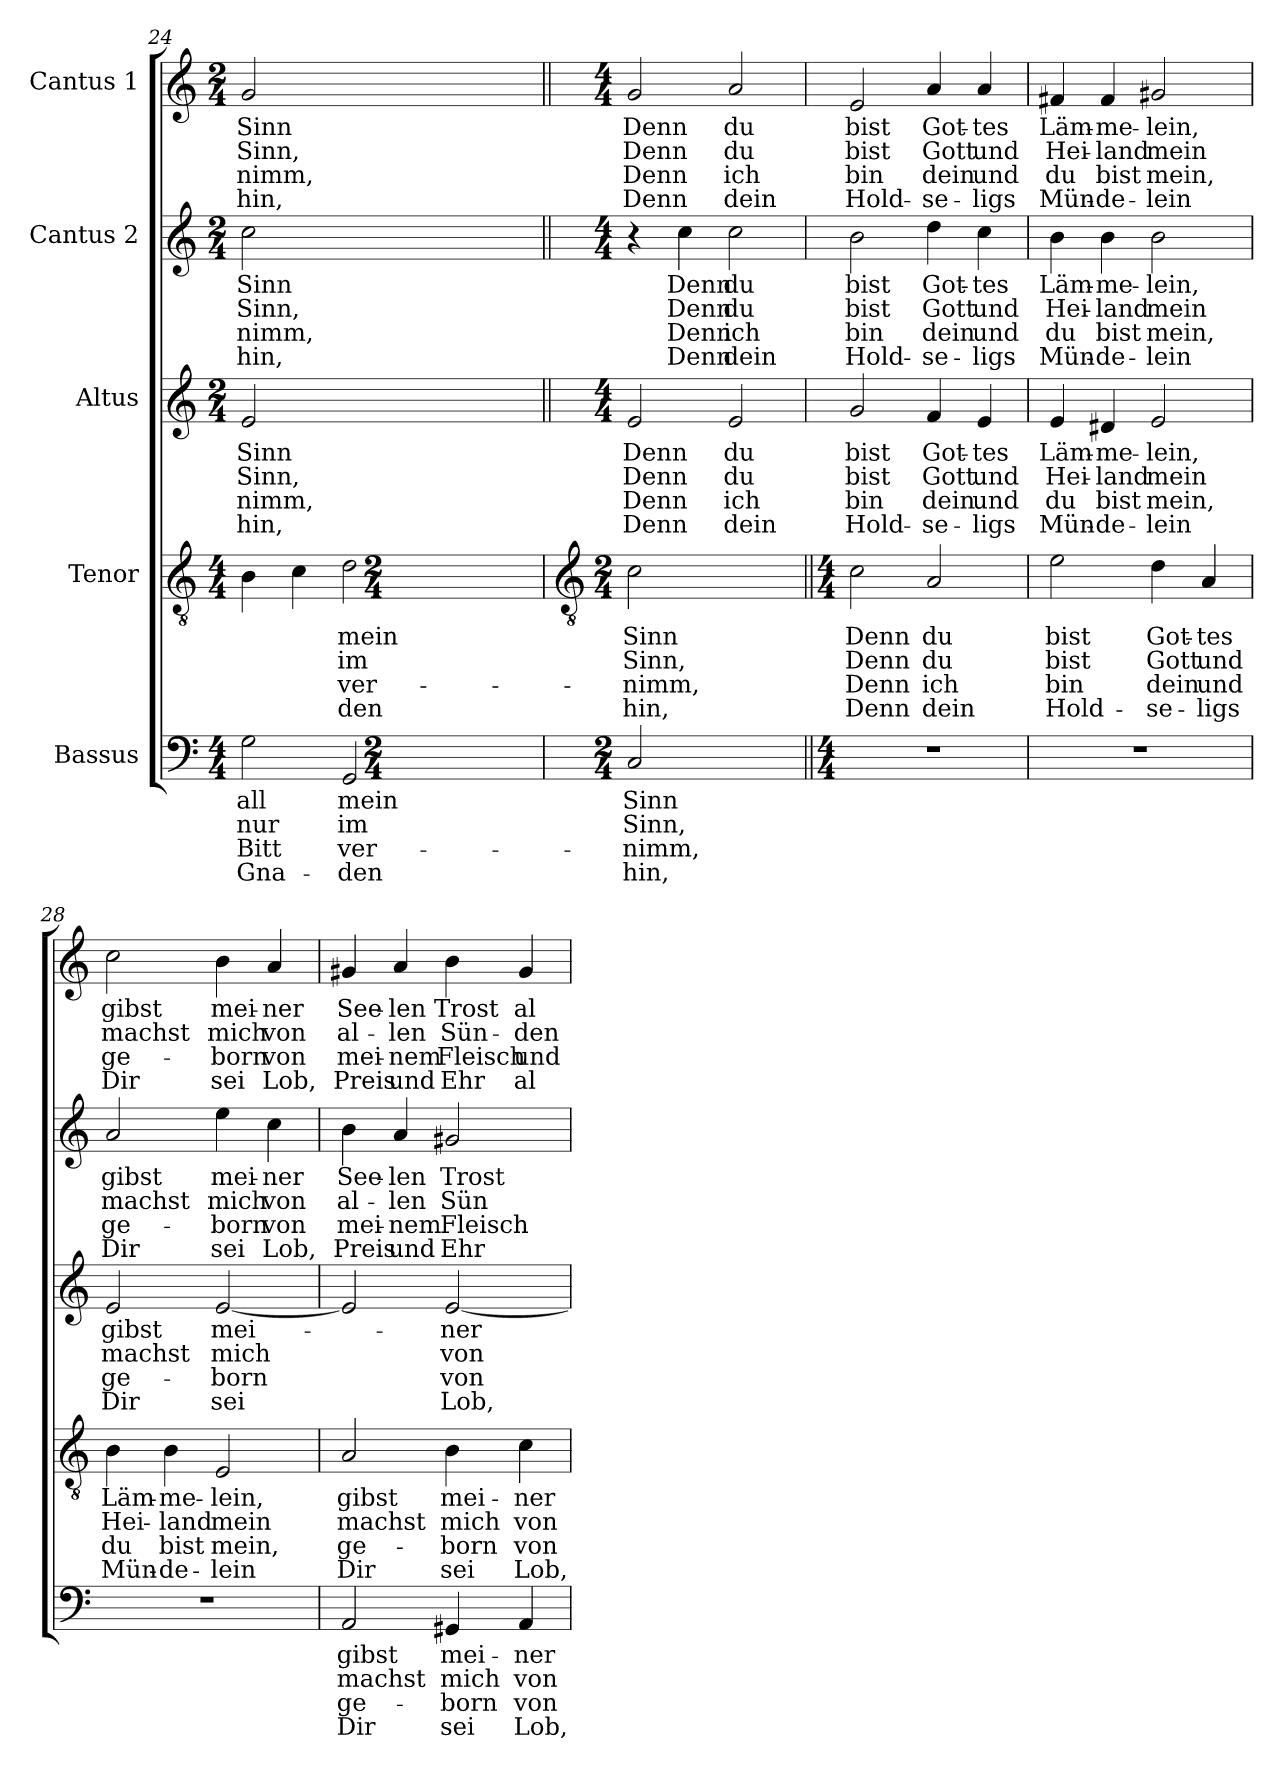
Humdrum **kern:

**kern	**text	**text	**text	**text	**kern	**text	**text	**text	**text	**kern	**text	**text	**text	**text	**kern	**text	**text	**text	**text	**kern	**text	**text	**text	**text
*part5	*part5	*part5	*part5	*part5	*part4	*part4	*part4	*part4	*part4	*part3	*part3	*part3	*part3	*part3	*part2	*part2	*part2	*part2	*part2	*part1	*part1	*part1	*part1	*part1
*staff5	*staff5	*staff5	*staff5	*staff5	*staff4	*staff4	*staff4	*staff4	*staff4	*staff3	*staff3	*staff3	*staff3	*staff3	*staff2	*staff2	*staff2	*staff2	*staff2	*staff1	*staff1	*staff1	*staff1	*staff1
*I"Bassus	*	*	*	*	*I"Tenor	*	*	*	*	*I"Altus	*	*	*	*	*I"Cantus 2	*	*	*	*	*I"Cantus 1	*	*	*	*
!!LO:LB:g=z
*clefF4	*	*	*	*	*clefGv2	*	*	*	*	*clefG2	*	*	*	*	*clefG2	*	*	*	*	*clefG2	*	*	*	*
*k[]	*	*	*	*	*k[]	*	*	*	*	*k[]	*	*	*	*	*k[]	*	*	*	*	*k[]	*	*	*	*
*C:	*	*	*	*	*C:	*	*	*	*	*C:	*	*	*	*	*C:	*	*	*	*	*C:	*	*	*	*
*M4/4	*	*	*	*	*M4/4	*	*	*	*	*M2/4	*	*	*	*	*M2/4	*	*	*	*	*M2/4	*	*	*	*
=24	=24	=24	=24	=24	=24	=24	=24	=24	=24	=24	=24	=24	=24	=24	=24	=24	=24	=24	=24	=24	=24	=24	=24	=24
!	!LO:LY:b	!LO:LY:b	!LO:LY:b	!LO:LY:b	!	!	!	!	!	!	!LO:LY:b	!LO:LY:b	!LO:LY:b	!LO:LY:b	!	!LO:LY:b	!LO:LY:b	!LO:LY:b	!LO:LY:b	!	!LO:LY:b	!LO:LY:b	!LO:LY:b	!LO:LY:b
2G	all	nur	Bitt	Gna-	4B	.	.	.	.	2e	Sinn	Sinn,	nimm,	hin,	2cc	Sinn	Sinn,	nimm,	hin,	2g	Sinn	Sinn,	nimm,	hin,
.	.	.	.	.	4c	.	.	.	.	.	.	.	.	.	.	.	.	.	.	.	.	.	.	.
!	!LO:LY:b	!LO:LY:b	!LO:LY:b	!LO:LY:b	!	!LO:LY:b	!LO:LY:b	!LO:LY:b	!LO:LY:b	!	!	!	!	!	!	!	!	!	!	!	!	!	!	!
2GG	-mein	im	ver-	-den	2d	-mein	im	ver-	-den	2ryy	.	.	.	.	2ryy	.	.	.	.	2ryy	.	.	.	.
*M2/4	*	*	*	*	*M2/4	*	*	*	*	*	*	*	*	*	*	*	*	*	*	*	*	*	*	*
!!LO:LB:g=z
=25	=25||	=25||	=25||	=25||	=25	=25||	=25||	=25||	=25||	=25||	=25||	=25||	=25||	=25||	=25||	=25||	=25||	=25||	=25||	=25||	=25||	=25||	=25||	=25||
*	*	*	*	*	*clefGv2	*	*	*	*	*	*	*	*	*	*	*	*	*	*	*	*	*	*	*
*M2/4	*	*	*	*	*M2/4	*	*	*	*	*M4/4	*	*	*	*	*M4/4	*	*	*	*	*M4/4	*	*	*	*
!	!LO:LY:b	!LO:LY:b	!LO:LY:b	!LO:LY:b	!	!LO:LY:b	!LO:LY:b	!LO:LY:b	!LO:LY:b	!	!LO:LY:b	!LO:LY:b	!LO:LY:b	!LO:LY:b	!	!	!	!	!	!	!LO:LY:b	!LO:LY:b	!LO:LY:b	!LO:LY:b
2C	Sinn	Sinn,	nimm,	hin,	2c	Sinn	Sinn,	nimm,	hin,	2e	Denn	Denn	Denn	Denn	4r	.	.	.	.	2g	Denn	Denn	Denn	Denn
!	!	!	!	!	!	!	!	!	!	!	!	!	!	!	!	!LO:LY:b	!LO:LY:b	!LO:LY:b	!LO:LY:b	!	!	!	!	!
.	.	.	.	.	.	.	.	.	.	.	.	.	.	.	4cc	Denn	Denn	Denn	Denn	.	.	.	.	.
!	!	!	!	!	!	!	!	!	!	!	!LO:LY:b	!LO:LY:b	!LO:LY:b	!LO:LY:b	!	!LO:LY:b	!LO:LY:b	!LO:LY:b	!LO:LY:b	!	!LO:LY:b	!LO:LY:b	!LO:LY:b	!LO:LY:b
2ryy	.	.	.	.	2ryy	.	.	.	.	2e	du	du	ich	dein	2cc	du	du	ich	dein	2a	du	du	ich	dein
=26||	=26	=26	=26	=26	=26||	=26	=26	=26	=26	=26	=26	=26	=26	=26	=26	=26	=26	=26	=26	=26	=26	=26	=26	=26
*M4/4	*	*	*	*	*M4/4	*	*	*	*	*	*	*	*	*	*	*	*	*	*	*	*	*	*	*
!	!	!	!	!	!	!LO:LY:b	!LO:LY:b	!LO:LY:b	!LO:LY:b	!	!LO:LY:b	!LO:LY:b	!LO:LY:b	!LO:LY:b	!	!LO:LY:b	!LO:LY:b	!LO:LY:b	!LO:LY:b	!	!LO:LY:b	!LO:LY:b	!LO:LY:b	!LO:LY:b
1r	.	.	.	.	2c	Denn	Denn	Denn	Denn	2g	bist	bist	bin	Hold-	2b	bist	bist	bin	Hold-	2e	bist	bist	bin	Hold-
!	!	!	!	!	!	!LO:LY:b	!LO:LY:b	!LO:LY:b	!LO:LY:b	!	!LO:LY:b	!LO:LY:b	!LO:LY:b	!LO:LY:b	!	!LO:LY:b	!LO:LY:b	!LO:LY:b	!LO:LY:b	!	!LO:LY:b	!LO:LY:b	!LO:LY:b	!LO:LY:b
.	.	.	.	.	2A	du	du	ich	dein	4f	-Got-	-Gott	dein	se-	4dd	-Got-	-Gott	dein	se-	4a	-Got-	-Gott	dein	se-
!	!	!	!	!	!	!	!	!	!	!	!LO:LY:b	!LO:LY:b	!LO:LY:b	!LO:LY:b	!	!LO:LY:b	!LO:LY:b	!LO:LY:b	!LO:LY:b	!	!LO:LY:b	!LO:LY:b	!LO:LY:b	!LO:LY:b
.	.	.	.	.	.	.	.	.	.	4e	-tes	und	und	ligs	4cc	-tes	und	und	ligs	4a	-tes	und	und	ligs
=27	=27	=27	=27	=27	=27	=27	=27	=27	=27	=27	=27	=27	=27	=27	=27	=27	=27	=27	=27	=27	=27	=27	=27	=27
!	!	!	!	!	!	!LO:LY:b	!LO:LY:b	!LO:LY:b	!LO:LY:b	!	!LO:LY:b	!LO:LY:b	!LO:LY:b	!LO:LY:b	!	!LO:LY:b	!LO:LY:b	!LO:LY:b	!LO:LY:b	!	!LO:LY:b	!LO:LY:b	!LO:LY:b	!LO:LY:b
1r	.	.	.	.	2e	bist	bist	bin	Hold-	4e	Läm-	-Hei-	-du	Mün-	4b	Läm-	-Hei-	-du	Mün-	4f#X	Läm-	-Hei-	-du	Mün-
!	!	!	!	!	!	!	!	!	!	!	!LO:LY:b	!LO:LY:b	!LO:LY:b	!LO:LY:b	!	!LO:LY:b	!LO:LY:b	!LO:LY:b	!LO:LY:b	!	!LO:LY:b	!LO:LY:b	!LO:LY:b	!LO:LY:b
.	.	.	.	.	.	.	.	.	.	4d#X	-me-	-land	bist	de-	4b	-me-	-land	bist	de-	4f#	-me-	-land	bist	de-
!	!	!	!	!	!	!LO:LY:b	!LO:LY:b	!LO:LY:b	!LO:LY:b	!	!LO:LY:b	!LO:LY:b	!LO:LY:b	!LO:LY:b	!	!LO:LY:b	!LO:LY:b	!LO:LY:b	!LO:LY:b	!	!LO:LY:b	!LO:LY:b	!LO:LY:b	!LO:LY:b
.	.	.	.	.	4d	-Got-	-Gott	dein	se-	2e	-lein,	mein	mein,	lein	2b	-lein,	mein	mein,	lein	2g#X	-lein,	mein	mein,	lein
!	!	!	!	!	!	!LO:LY:b	!LO:LY:b	!LO:LY:b	!LO:LY:b	!	!	!	!	!	!	!	!	!	!	!	!	!	!	!
.	.	.	.	.	4A	-tes	und	und	ligs	.	.	.	.	.	.	.	.	.	.	.	.	.	.	.
=28	=28	=28	=28	=28	=28	=28	=28	=28	=28	=28	=28	=28	=28	=28	=28	=28	=28	=28	=28	=28	=28	=28	=28	=28
!	!	!	!	!	!	!LO:LY:b	!LO:LY:b	!LO:LY:b	!LO:LY:b	!	!LO:LY:b	!LO:LY:b	!LO:LY:b	!LO:LY:b	!	!LO:LY:b	!LO:LY:b	!LO:LY:b	!LO:LY:b	!	!LO:LY:b	!LO:LY:b	!LO:LY:b	!LO:LY:b
1r	.	.	.	.	4B	Läm-	-Hei-	-du	Mün-	2e	gibst	machst	ge-	-Dir	2a	gibst	machst	ge-	-Dir	2cc	gibst	machst	ge-	-Dir
!	!	!	!	!	!	!LO:LY:b	!LO:LY:b	!LO:LY:b	!LO:LY:b	!	!	!	!	!	!	!	!	!	!	!	!	!	!	!
.	.	.	.	.	4B	-me-	-land	bist	de-	.	.	.	.	.	.	.	.	.	.	.	.	.	.	.
!	!	!	!	!	!	!LO:LY:b	!LO:LY:b	!LO:LY:b	!LO:LY:b	!	!LO:LY:b	!LO:LY:b	!LO:LY:b	!LO:LY:b	!	!LO:LY:b	!LO:LY:b	!LO:LY:b	!LO:LY:b	!	!LO:LY:b	!LO:LY:b	!LO:LY:b	!LO:LY:b
.	.	.	.	.	2E	-lein,	mein	mein,	lein	[2e	mei-	-mich	born	sei	4ee	mei-	-mich	born	sei	4b	mei-	-mich	born	sei
!	!	!	!	!	!	!	!	!	!	!	!	!	!	!	!	!LO:LY:b	!LO:LY:b	!LO:LY:b	!LO:LY:b	!	!LO:LY:b	!LO:LY:b	!LO:LY:b	!LO:LY:b
.	.	.	.	.	.	.	.	.	.	.	.	.	.	.	4cc	ner	von	von	Lob,	4a	ner	von	von	Lob,
!!LO:LB:g=z
=29	=29	=29	=29	=29	=29	=29	=29	=29	=29	=29	=29	=29	=29	=29	=29	=29	=29	=29	=29	=29	=29	=29	=29	=29
!	!LO:LY:b	!LO:LY:b	!LO:LY:b	!LO:LY:b	!	!LO:LY:b	!LO:LY:b	!LO:LY:b	!LO:LY:b	!	!	!	!	!	!	!LO:LY:b	!LO:LY:b	!LO:LY:b	!LO:LY:b	!	!LO:LY:b	!LO:LY:b	!LO:LY:b	!LO:LY:b
2AA	gibst	machst	ge-	-Dir	2A	gibst	machst	ge-	-Dir	2e]	.	.	.	.	4b	See-	-al-	-mei-	-Preis	4g#X	See-	-al-	-mei-	-Preis
!	!	!	!	!	!	!	!	!	!	!	!	!	!	!	!	!LO:LY:b	!LO:LY:b	!LO:LY:b	!LO:LY:b	!	!LO:LY:b	!LO:LY:b	!LO:LY:b	!LO:LY:b
.	.	.	.	.	.	.	.	.	.	.	.	.	.	.	4a	len	len	nem	und	4a	len	len	nem	und
!	!LO:LY:b	!LO:LY:b	!LO:LY:b	!LO:LY:b	!	!LO:LY:b	!LO:LY:b	!LO:LY:b	!LO:LY:b	!	!LO:LY:b	!LO:LY:b	!LO:LY:b	!LO:LY:b	!	!LO:LY:b	!LO:LY:b	!LO:LY:b	!LO:LY:b	!	!LO:LY:b	!LO:LY:b	!LO:LY:b	!LO:LY:b
4GG#X	mei-	-mich	born	sei	4B	mei-	-mich	born	sei	[2e	ner	von	von	Lob,	2g#X	Trost	Sün-	-Fleisch	Ehr	4b	Trost	Sün-	-Fleisch	Ehr
!	!LO:LY:b	!LO:LY:b	!LO:LY:b	!LO:LY:b	!	!LO:LY:b	!LO:LY:b	!LO:LY:b	!LO:LY:b	!	!	!	!	!	!	!	!	!	!	!	!LO:LY:b	!LO:LY:b	!LO:LY:b	!LO:LY:b
4AA	ner	von	von	Lob,	4c	ner	von	von	Lob,	.	.	.	.	.	.	.	.	.	.	4g#	al-	-den	und	al-
=	=	=	=	=	=	=	=	=	=	=	=	=	=	=	=	=	=	=	=	=	=	=	=	=
*-	*-	*-	*-	*-	*-	*-	*-	*-	*-	*-	*-	*-	*-	*-	*-	*-	*-	*-	*-	*-	*-	*-	*-	*-
